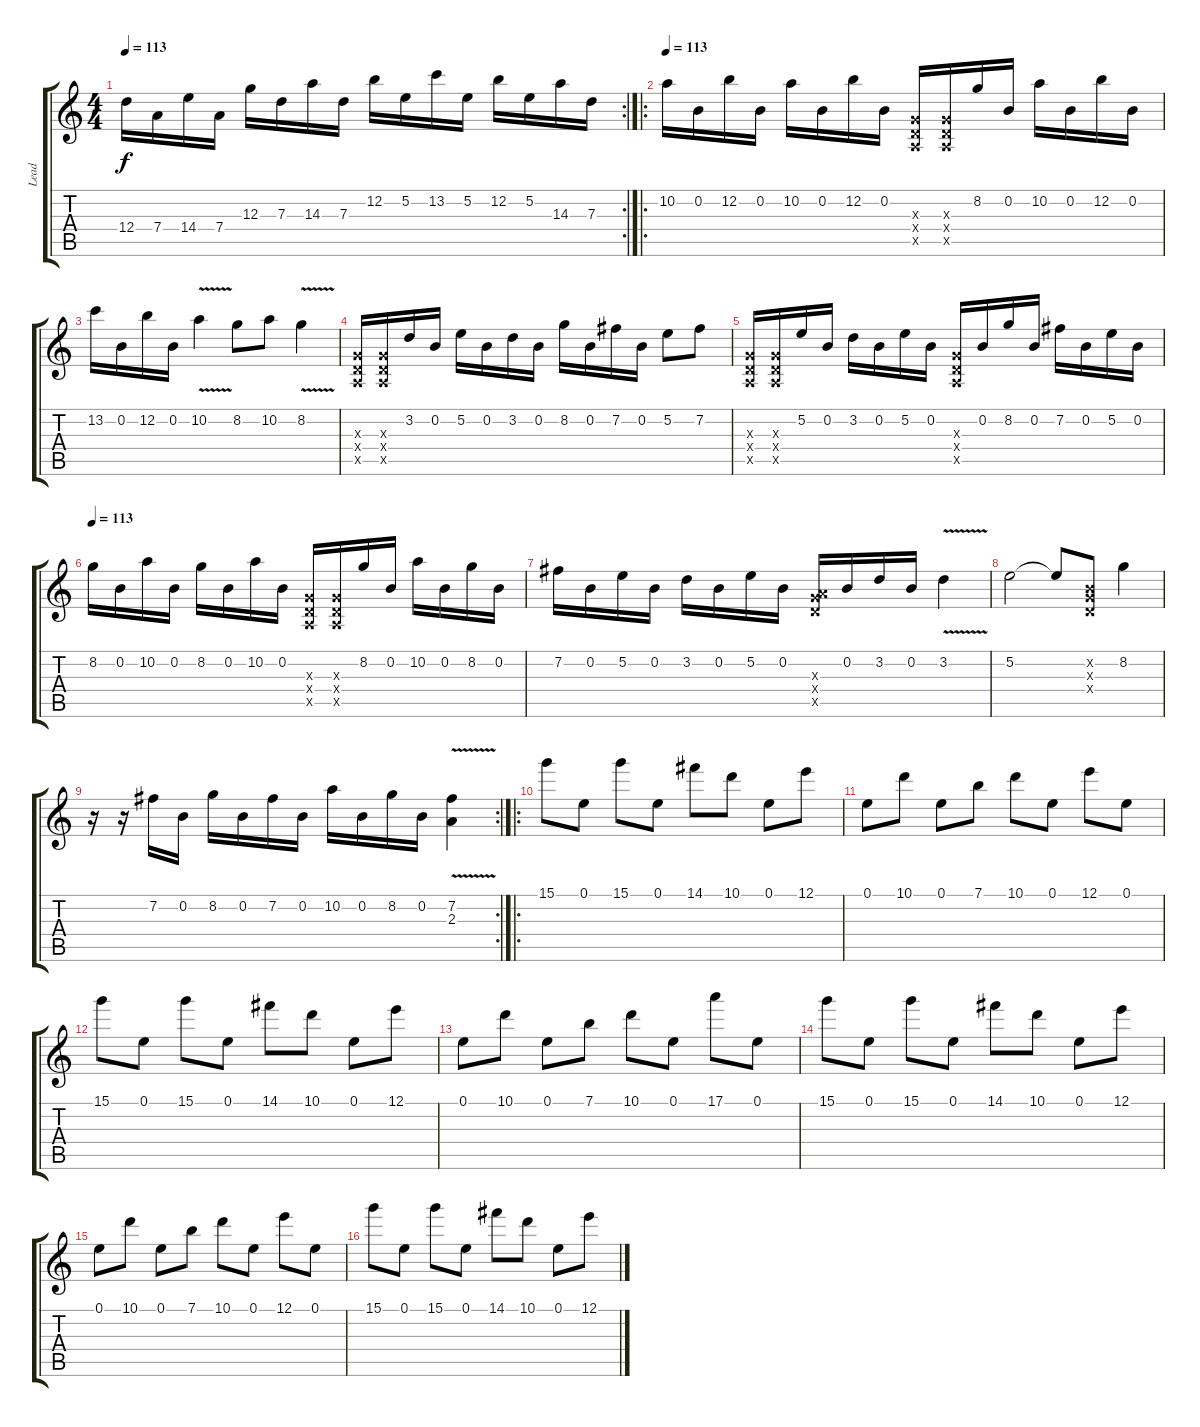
\track ("Lead" "Lead") {instrument distortionguitar}
\staff {score tabs}
\tuning (E4 B3 G3 D3 A2 E2) {hide}
\rc 2
\ts (4 4)
\tempo 113
\clef g2
\ks c
12.4.16{dy f} 7.4.16 14.4.16 7.4.16 12.3.16 7.3.16 14.3.16 7.3.16 12.2.16 5.2.16 13.2.16 5.2.16 12.2.16 5.2.16 14.3.16 7.3.16 |
\ro
\tempo 113
10.2.16{volume 14 instrument distortionguitar} 0.2.16 12.2.16 0.2.16 10.2.16 0.2.16 12.2.16 0.2.16 (0.3{x} 0.4{x} 0.5{x}).16 (0.3{x} 0.4{x} 0.5{x}).16 8.2.16 0.2.16 10.2.16 0.2.16 12.2.16 0.2.16 |
13.2.16 0.2.16 12.2.16 0.2.16 10.2{v}.4 8.2.8 10.2.8 8.2{v}.4 |
(0.3{x} 0.4{x} 0.5{x}).16 (0.3{x} 0.4{x} 0.5{x}).16 3.2.16 0.2.16 5.2.16 0.2.16 3.2.16 0.2.16 8.2.16 0.2.16 7.2.16 0.2.16 5.2.8 7.2.8 |
(0.3{x} 0.4{x} 0.5{x}).16 (0.3{x} 0.4{x} 0.5{x}).16 5.2.16 0.2.16 3.2.16 0.2.16 5.2.16 0.2.16 (0.3{x} 0.4{x} 0.5{x}).16 0.2.16 8.2.16 0.2.16 7.2.16 0.2.16 5.2.16 0.2.16 |
\tempo 113
8.2.16{volume 15 instrument distortionguitar} 0.2.16 10.2.16 0.2.16 8.2.16 0.2.16 10.2.16 0.2.16 (0.3{x} 0.4{x} 0.5{x}).16 (0.3{x} 0.4{x} 0.5{x}).16 8.2.16 0.2.16 10.2.16 0.2.16 8.2.16 0.2.16 |
7.2.16 0.2.16 5.2.16 0.2.16 3.2.16 0.2.16 5.2.16 0.2.16 (0.3{x} 0.4{x} 12.5{x}).16 0.2.16 3.2.16 0.2.16 3.2{v}.4 |
5.2.2 5.2{t}.8 (0.2{x} 0.3{x} 0.4{x}).8 8.2.4 |
\rc 2
r.16 r.16 7.2.16 0.2.16 8.2.16 0.2.16 7.2.16 0.2.16 10.2.16 0.2.16 8.2.16 0.2.16 (7.2{v} 2.3).4{instrument guitarharmonics} |
\ro
15.1.8{instrument overdrivenguitar} 0.1.8 15.1.8 0.1.8 14.1.8 10.1.8 0.1.8 12.1.8 |
0.1.8 10.1.8 0.1.8 7.1.8 10.1.8 0.1.8 12.1.8 0.1.8 |
15.1.8 0.1.8 15.1.8 0.1.8 14.1.8 10.1.8 0.1.8 12.1.8 |
0.1.8 10.1.8 0.1.8 7.1.8 10.1.8 0.1.8 17.1.8 0.1.8 |
15.1.8{instrument overdrivenguitar} 0.1.8 15.1.8 0.1.8 14.1.8 10.1.8 0.1.8 12.1.8 |
0.1.8 10.1.8 0.1.8 7.1.8 10.1.8 0.1.8 12.1.8 0.1.8 |
15.1.8 0.1.8 15.1.8 0.1.8 14.1.8 10.1.8 0.1.8 12.1.8
